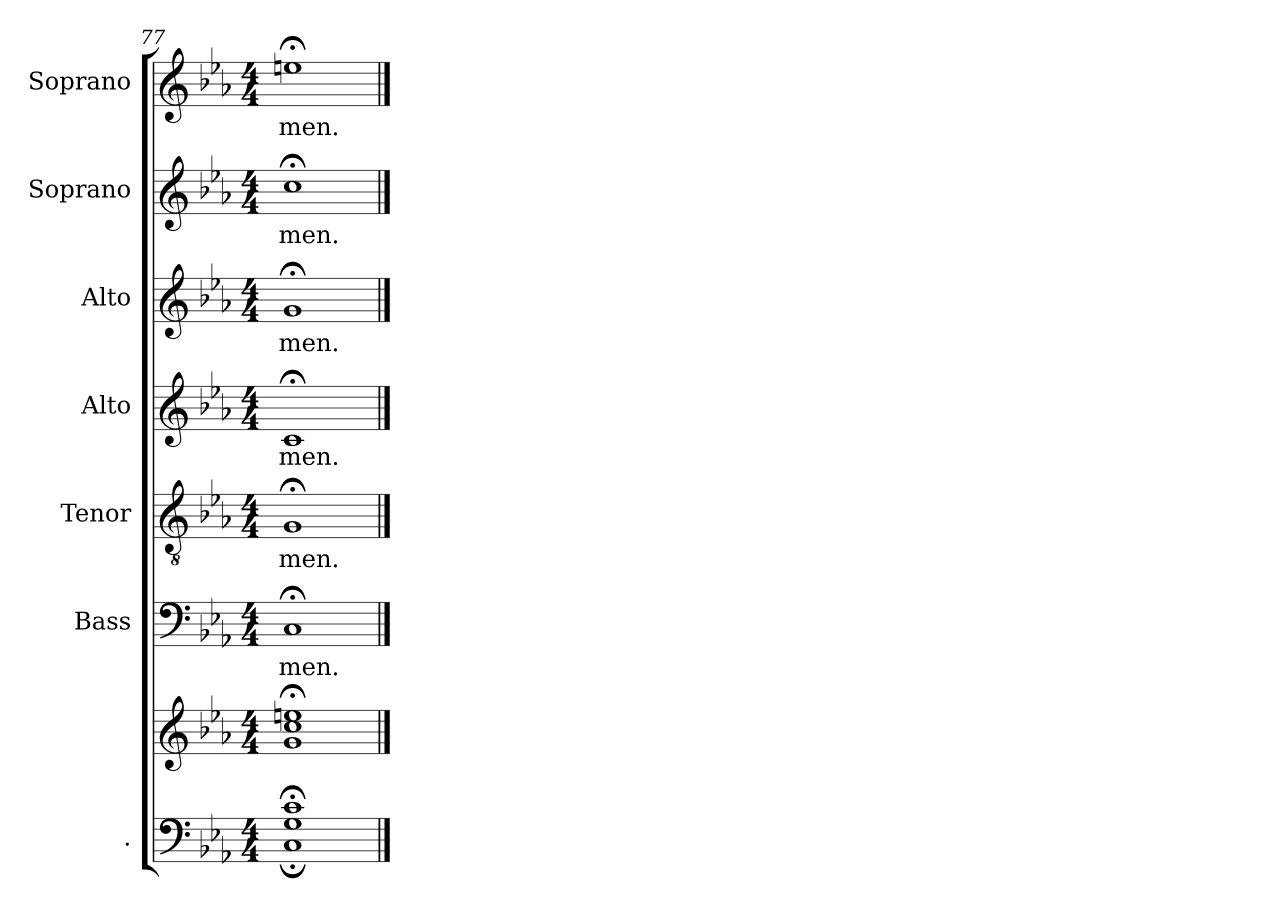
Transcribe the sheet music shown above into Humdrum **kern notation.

**kern	**kern	**kern	**text	**kern	**text	**kern	**text	**kern	**text	**kern	**text	**kern	**text
*part7	*part7	*part6	*part6	*part5	*part5	*part4	*part4	*part3	*part3	*part2	*part2	*part1	*part1
*staff8	*staff7	*staff6	*staff6	*staff5	*staff5	*staff4	*staff4	*staff3	*staff3	*staff2	*staff2	*staff1	*staff1
*I".	*	*I"Bass	*	*I"Tenor	*	*I"Alto	*	*I"Alto	*	*I"Soprano	*	*I"Soprano	*
*	*	*I'B.	*	*I'T.	*	*	*	*I'A.	*	*	*	*I'S.	*
*clefF4	*clefG2	*clefF4	*	*clefGv2	*	*clefG2	*	*clefG2	*	*clefG2	*	*clefG2	*
*	*	*	*	*ITrd7c12	*	*	*	*	*	*	*	*	*
*k[b-e-a-]	*k[b-e-a-]	*k[b-e-a-]	*	*k[b-e-a-]	*	*k[b-e-a-]	*	*k[b-e-a-]	*	*k[b-e-a-]	*	*k[b-e-a-]	*
*E-:	*E-:	*E-:	*	*E-:	*	*E-:	*	*E-:	*	*E-:	*	*E-:	*
*M4/4	*M4/4	*M4/4	*	*M4/4	*	*M4/4	*	*M4/4	*	*M4/4	*	*M4/4	*
=77	=77	=77	=77	=77	=77	=77	=77	=77	=77	=77	=77	=77	=77
*^	*^	*	*	*	*	*	*	*	*	*	*	*	*
!	!	!	!	!	!LO:LY:b:color=#000000	!	!	!	!	!	!	!	!	!	!
!	!	!	!	!	!	!	!LO:LY:b:color=#000000	!	!	!	!	!	!	!	!
!	!	!	!	!	!	!	!	!	!LO:LY:b:color=#000000	!	!	!	!	!	!
!	!	!	!	!	!	!	!	!	!	!	!LO:LY:b:color=#000000	!	!	!	!
!	!	!	!	!	!	!	!	!	!	!	!	!	!LO:LY:b:color=#000000	!	!
!	!	!	!	!	!	!	!	!	!	!	!	!	!	!	!LO:LY:b:color=#000000
1Gi; 1ci;	1C;i	1cci; 1eeni;	1gi	1C;i	-men.	1GG;i	-men.	1c;i	-men.	1g;i	-men.	1cc;i	-men.	1een;i	-men.
*v	*v	*	*	*	*	*	*	*	*	*	*	*	*	*	*
*	*v	*v	*	*	*	*	*	*	*	*	*	*	*	*
==	==	==	==	==	==	==	==	==	==	==	==	==	==
*-	*-	*-	*-	*-	*-	*-	*-	*-	*-	*-	*-	*-	*-
